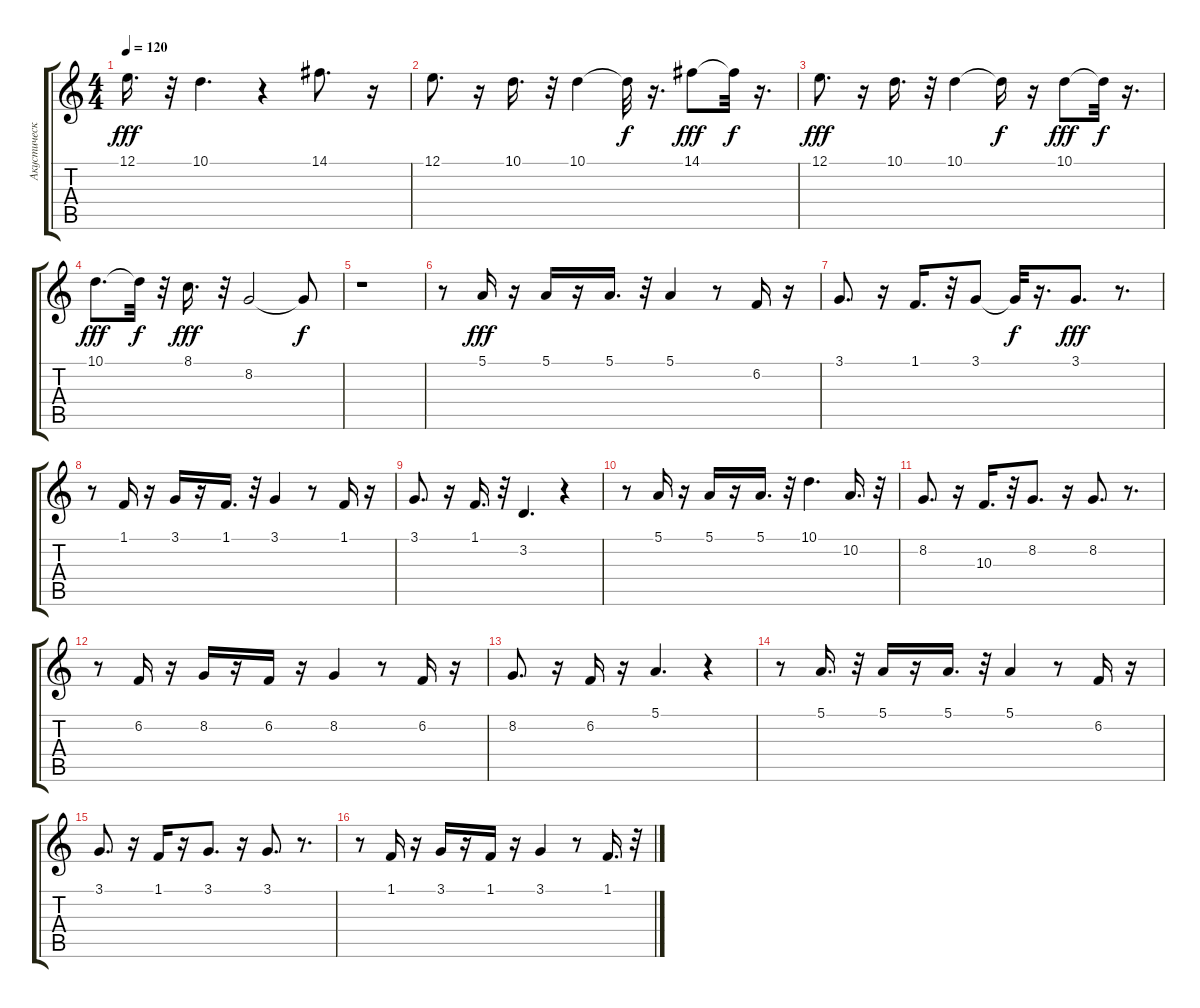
\track ("Акустический Гранд Роял" "Акустическ") {instrument acousticgrandpiano}
\staff {score tabs}
\tuning (E4 B3 G3 D3 A2 E2) {hide}
\ts (4 4)
\tempo 120
\clef g2
\ks c
12.1.16{d dy fff} r.32 10.1.4{d} r.4 14.1.8{d} r.16 |
12.1.8{d} r.16 10.1.16{d} r.32 10.1.4 10.1{t}.32{dy f} r.16{d} 14.1.8{dy fff} 14.1{t}.32{dy f} r.16{d} |
12.1.8{d dy fff} r.16 10.1.16{d} r.32 10.1.4 10.1{t}.16{dy f} r.16 10.1.8{dy fff} 10.1{t}.32{dy f} r.16{d} |
10.1.8{d dy fff} 10.1{t}.32{dy f} r.32 8.1.16{d dy fff} r.32 8.2.2 8.2{t}.8{dy f} |
r.1 |
r.8 5.1.16{dy fff} r.16 5.1.16 r.16 5.1.16{d} r.32 5.1.4 r.8 6.2.16 r.16 |
3.1.8{d} r.16 1.1.16{d} r.32 3.1.8 3.1{t}.32{dy f} r.16{d} 3.1.8{d dy fff} r.8{d} |
r.8 1.1.16 r.16 3.1.16 r.16 1.1.16{d} r.32 3.1.4 r.8 1.1.16 r.16 |
3.1.8{d} r.16 1.1.16{d} r.32 3.2.4{d} r.4 |
r.8 5.1.16 r.16 5.1.16 r.16 5.1.16{d} r.32 10.1.4{d} 10.2.16{d} r.32 |
8.2.8{d} r.16 10.3.16{d} r.32 8.2.8{d} r.16 8.2.8{d} r.8{d} |
r.8 6.2.16 r.16 8.2.16 r.16 6.2.16 r.16 8.2.4 r.8 6.2.16 r.16 |
8.2.8{d} r.16 6.2.16 r.16 5.1.4{d} r.4 |
r.8 5.1.16{d} r.32 5.1.16 r.16 5.1.16{d} r.32 5.1.4 r.8 6.2.16 r.16 |
3.1.8{d} r.16 1.1.16 r.16 3.1.8{d} r.16 3.1.8{d} r.8{d} |
r.8 1.1.16 r.16 3.1.16 r.16 1.1.16 r.16 3.1.4 r.8 1.1.16{d} r.32
